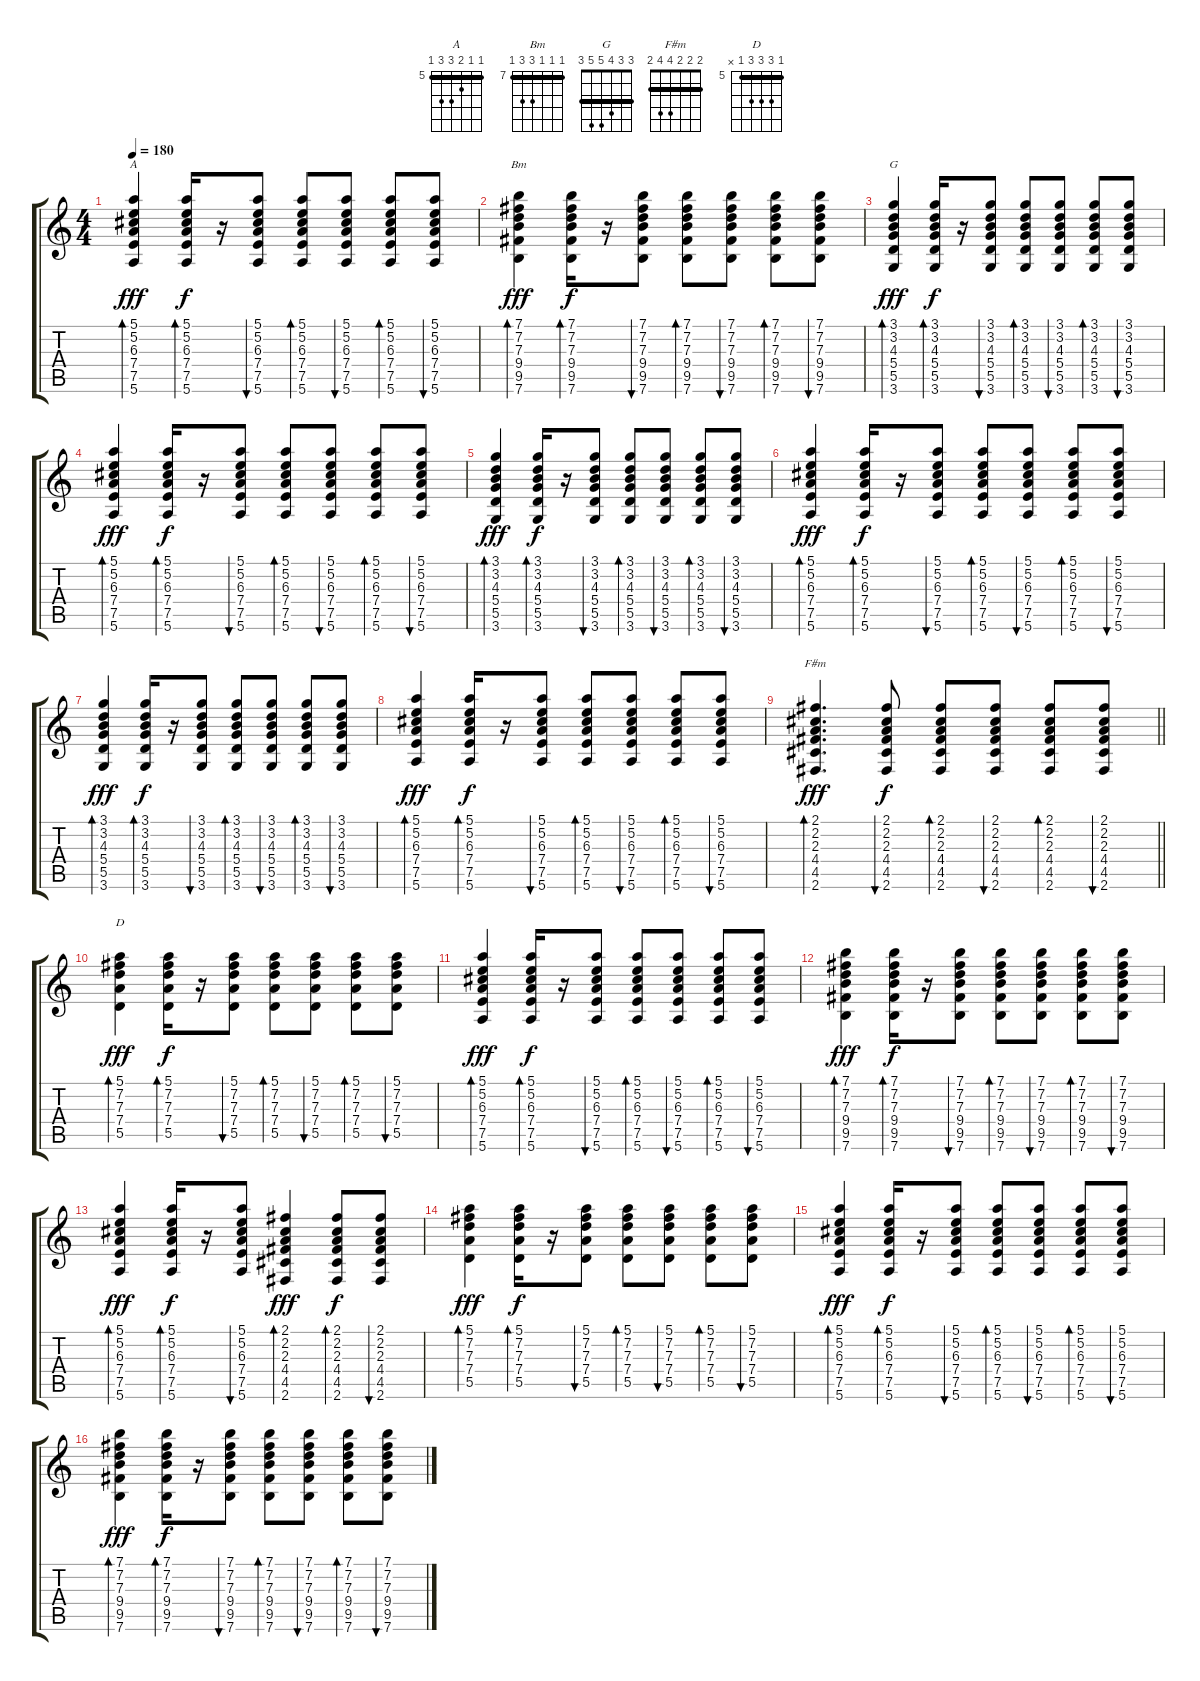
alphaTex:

\track "" {instrument acousticguitarsteel}
\staff {score tabs}
\tuning (E4 B3 G3 D3 A2 E2) {hide}
\chord ("A" 5 5 6 7 7 5) {firstfret 5 barre 5}
\chord ("Bm" 7 7 7 9 9 7) {firstfret 7 barre 7}
\chord ("G" 3 3 4 5 5 3) {barre 3}
\chord ("F#m" 2 2 2 4 4 2) {barre 2}
\chord ("D" 5 7 7 7 5 x) {firstfret 5 barre 5}
\ts (4 4)
\tempo 180
\clef g2
\ks c
(5.1 5.2 6.3 7.4 7.5 5.6).4{bd 30 ch "A" dy fff} (5.1 5.2 6.3 7.4 7.5 5.6).16{bd 30 dy f} r.16 (5.1 5.2 6.3 7.4 7.5 5.6).8{bu 30} (5.1 5.2 6.3 7.4 7.5 5.6).8{bd 30} (5.1 5.2 6.3 7.4 7.5 5.6).8{bu 30} (5.1 5.2 6.3 7.4 7.5 5.6).8{bd 30} (5.1 5.2 6.3 7.4 7.5 5.6).8{bu 30} |
(7.1 7.2 7.3 9.4 9.5 7.6).4{bd 30 ch "Bm" dy fff} (7.1 7.2 7.3 9.4 9.5 7.6).16{bd 30 dy f} r.16 (7.1 7.2 7.3 9.4 9.5 7.6).8{bu 30} (7.1 7.2 7.3 9.4 9.5 7.6).8{bd 30} (7.1 7.2 7.3 9.4 9.5 7.6).8{bu 30} (7.1 7.2 7.3 9.4 9.5 7.6).8{bd 30} (7.1 7.2 7.3 9.4 9.5 7.6).8{bu 30} |
(3.1 3.2 4.3 5.4 5.5 3.6).4{bd 30 ch "G" dy fff} (3.1 3.2 4.3 5.4 5.5 3.6).16{bd 30 dy f} r.16 (3.1 3.2 4.3 5.4 5.5 3.6).8{bu 30} (3.1 3.2 4.3 5.4 5.5 3.6).8{bd 30} (3.1 3.2 4.3 5.4 5.5 3.6).8{bu 30} (3.1 3.2 4.3 5.4 5.5 3.6).8{bd 30} (3.1 3.2 4.3 5.4 5.5 3.6).8{bu 30} |
(5.1 5.2 6.3 7.4 7.5 5.6).4{bd 30 dy fff} (5.1 5.2 6.3 7.4 7.5 5.6).16{bd 30 dy f} r.16 (5.1 5.2 6.3 7.4 7.5 5.6).8{bu 30} (5.1 5.2 6.3 7.4 7.5 5.6).8{bd 30} (5.1 5.2 6.3 7.4 7.5 5.6).8{bu 30} (5.1 5.2 6.3 7.4 7.5 5.6).8{bd 30} (5.1 5.2 6.3 7.4 7.5 5.6).8{bu 30} |
(3.1 3.2 4.3 5.4 5.5 3.6).4{bd 30 dy fff} (3.1 3.2 4.3 5.4 5.5 3.6).16{bd 30 dy f} r.16 (3.1 3.2 4.3 5.4 5.5 3.6).8{bu 30} (3.1 3.2 4.3 5.4 5.5 3.6).8{bd 30} (3.1 3.2 4.3 5.4 5.5 3.6).8{bu 30} (3.1 3.2 4.3 5.4 5.5 3.6).8{bd 30} (3.1 3.2 4.3 5.4 5.5 3.6).8{bu 30} |
(5.1 5.2 6.3 7.4 7.5 5.6).4{bd 30 dy fff} (5.1 5.2 6.3 7.4 7.5 5.6).16{bd 30 dy f} r.16 (5.1 5.2 6.3 7.4 7.5 5.6).8{bu 30} (5.1 5.2 6.3 7.4 7.5 5.6).8{bd 30} (5.1 5.2 6.3 7.4 7.5 5.6).8{bu 30} (5.1 5.2 6.3 7.4 7.5 5.6).8{bd 30} (5.1 5.2 6.3 7.4 7.5 5.6).8{bu 30} |
(3.1 3.2 4.3 5.4 5.5 3.6).4{bd 30 dy fff} (3.1 3.2 4.3 5.4 5.5 3.6).16{bd 30 dy f} r.16 (3.1 3.2 4.3 5.4 5.5 3.6).8{bu 30} (3.1 3.2 4.3 5.4 5.5 3.6).8{bd 30} (3.1 3.2 4.3 5.4 5.5 3.6).8{bu 30} (3.1 3.2 4.3 5.4 5.5 3.6).8{bd 30} (3.1 3.2 4.3 5.4 5.5 3.6).8{bu 30} |
(5.1 5.2 6.3 7.4 7.5 5.6).4{bd 30 dy fff} (5.1 5.2 6.3 7.4 7.5 5.6).16{bd 30 dy f} r.16 (5.1 5.2 6.3 7.4 7.5 5.6).8{bu 30} (5.1 5.2 6.3 7.4 7.5 5.6).8{bd 30} (5.1 5.2 6.3 7.4 7.5 5.6).8{bu 30} (5.1 5.2 6.3 7.4 7.5 5.6).8{bd 30} (5.1 5.2 6.3 7.4 7.5 5.6).8{bu 30} |
\barLineRight lightlight
(2.1 2.2 2.3 4.4 4.5 2.6).4{d bd 30 ch "F#m" dy fff} (2.1 2.2 2.3 4.4 4.5 2.6).8{bu 30 dy f} (2.1 2.2 2.3 4.4 4.5 2.6).8{bd 30} (2.1 2.2 2.3 4.4 4.5 2.6).8{bu 30} (2.1 2.2 2.3 4.4 4.5 2.6).8{bd 30} (2.1 2.2 2.3 4.4 4.5 2.6).8{bu 30 txt ""} |
\section ("" "")
(5.1 7.2 7.3 7.4 5.5).4{bd 30 ch "D" dy fff} (5.1 7.2 7.3 7.4 5.5).16{bd 30 dy f} r.16 (5.1 7.2 7.3 7.4 5.5).8{bu 30} (5.1 7.2 7.3 7.4 5.5).8{bd 30} (5.1 7.2 7.3 7.4 5.5).8{bu 30} (5.1 7.2 7.3 7.4 5.5).8{bd 30} (5.1 7.2 7.3 7.4 5.5).8{bu 30} |
(5.1 5.2 6.3 7.4 7.5 5.6).4{bd 30 dy fff} (5.1 5.2 6.3 7.4 7.5 5.6).16{bd 30 dy f} r.16 (5.1 5.2 6.3 7.4 7.5 5.6).8{bu 30} (5.1 5.2 6.3 7.4 7.5 5.6).8{bd 30} (5.1 5.2 6.3 7.4 7.5 5.6).8{bu 30} (5.1 5.2 6.3 7.4 7.5 5.6).8{bd 30} (5.1 5.2 6.3 7.4 7.5 5.6).8{bu 30} |
(7.1 7.2 7.3 9.4 9.5 7.6).4{bd 30 dy fff} (7.1 7.2 7.3 9.4 9.5 7.6).16{bd 30 dy f} r.16 (7.1 7.2 7.3 9.4 9.5 7.6).8{bu 30} (7.1 7.2 7.3 9.4 9.5 7.6).8{bd 30} (7.1 7.2 7.3 9.4 9.5 7.6).8{bu 30} (7.1 7.2 7.3 9.4 9.5 7.6).8{bd 30} (7.1 7.2 7.3 9.4 9.5 7.6).8{bu 30} |
(5.1 5.2 6.3 7.4 7.5 5.6).4{bd 30 dy fff} (5.1 5.2 6.3 7.4 7.5 5.6).16{bd 30 dy f} r.16 (5.1 5.2 6.3 7.4 7.5 5.6).8{bu 30} (2.1 2.2 2.3 4.4 4.5 2.6).4{bd 30 dy fff} (2.1 2.2 2.3 4.4 4.5 2.6).8{bd 30 dy f} (2.1 2.2 2.3 4.4 4.5 2.6).8{bu 30} |
(5.1 7.2 7.3 7.4 5.5).4{bd 30 dy fff} (5.1 7.2 7.3 7.4 5.5).16{bd 30 dy f} r.16 (5.1 7.2 7.3 7.4 5.5).8{bu 30} (5.1 7.2 7.3 7.4 5.5).8{bd 30} (5.1 7.2 7.3 7.4 5.5).8{bu 30} (5.1 7.2 7.3 7.4 5.5).8{bd 30} (5.1 7.2 7.3 7.4 5.5).8{bu 30} |
(5.1 5.2 6.3 7.4 7.5 5.6).4{bd 30 dy fff} (5.1 5.2 6.3 7.4 7.5 5.6).16{bd 30 dy f} r.16 (5.1 5.2 6.3 7.4 7.5 5.6).8{bu 30} (5.1 5.2 6.3 7.4 7.5 5.6).8{bd 30} (5.1 5.2 6.3 7.4 7.5 5.6).8{bu 30} (5.1 5.2 6.3 7.4 7.5 5.6).8{bd 30} (5.1 5.2 6.3 7.4 7.5 5.6).8{bu 30} |
(7.1 7.2 7.3 9.4 9.5 7.6).4{bd 30 dy fff} (7.1 7.2 7.3 9.4 9.5 7.6).16{bd 30 dy f} r.16 (7.1 7.2 7.3 9.4 9.5 7.6).8{bu 30} (7.1 7.2 7.3 9.4 9.5 7.6).8{bd 30} (7.1 7.2 7.3 9.4 9.5 7.6).8{bu 30} (7.1 7.2 7.3 9.4 9.5 7.6).8{bd 30} (7.1 7.2 7.3 9.4 9.5 7.6).8{bu 30}
